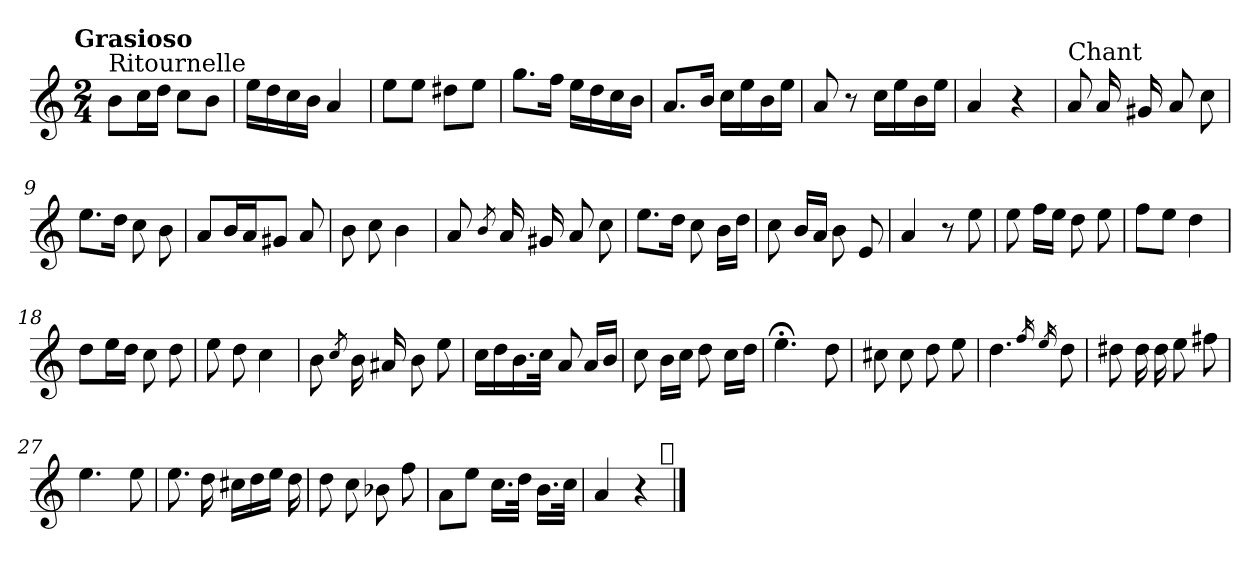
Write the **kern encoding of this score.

**kern
*part1
*staff1
*clefG2
*k[]
*a:
!!LO:TX:omd:t=Grasioso
*M2/4
=1
!LO:TX:a:t=Ritournelle
8b\L
16cc\L
16dd\JJ
8cc\L
8b\J
=2
16ee\LL
16dd\
16cc\
16b\JJ
4a/
=3
8ee\L
8ee\J
8dd#X\L
8ee\J
=4
8.gg\L
16ff\Jk
16ee\LL
16dd\
16cc\
16b\JJ
=5
8.a/L
16b/Jk
16cc\LL
16ee\
16b\
16ee\JJ
=6
8a/
8r
16cc\LL
16ee\
16b\
16ee\JJ
=7
4a/
4r
!!LO:LB:g=z
=8
!LO:TX:a:t=Chant
8a/
16a/
16g#X/
8a/
8cc\
=9
8.ee\L
16dd\Jk
8cc\
8b\
=10
8a/L
16b/L
16a/J
8g#X/J
8a/
=11
8b\
8cc\
4b\
=12
8a/
8qb/
16a/
16g#X/
8a/
8cc\
=13
8.ee\L
16dd\Jk
8cc\
16b\LL
16dd\JJ
=14
8cc\
16b/LL
16a/JJ
8b\
8e/
=15
4a/
8r
8ee\
!!LO:LB:g=z
=16
8ee\
16ff\LL
16ee\JJ
8dd\
8ee\
=17
8ff\L
8ee\J
4dd\
=18
8dd\L
16ee\L
16dd\JJ
8cc\
8dd\
=19
8ee\
8dd\
4cc\
=20
8b\
8qcc/
16b\
16a#X/
8b\
8ee\
=21
16cc\LL
16dd\
16.b\
32cc\JJk
8a/
16a/LL
16b/JJ
=22
8cc\
16b\LL
16cc\JJ
8dd\
16cc\LL
16dd\JJ
=23
4.ee;<\
8dd\
!!LO:LB:g=z
=24
8cc#X\
8cc#\
8dd\
8ee\
=25
4.dd\
16qff/
16qee/
8dd\
=26
8dd#X\
16dd#\
16dd#\
8ee\
8ff#X\
=27
4.ee\
8ee\
=28
8.ee\
16dd\
16cc#X\LL
16dd\
16ee\JJ
16dd\
=29
8dd\
8cc\
8b-X\
8ff\
=30
8a\L
8ee\J
16.cc\LL
32dd\JJk
16.b\LL
32cc\JJk
=31
4a/
4r
!LO:TX:a:t=𝄋
==
*-
